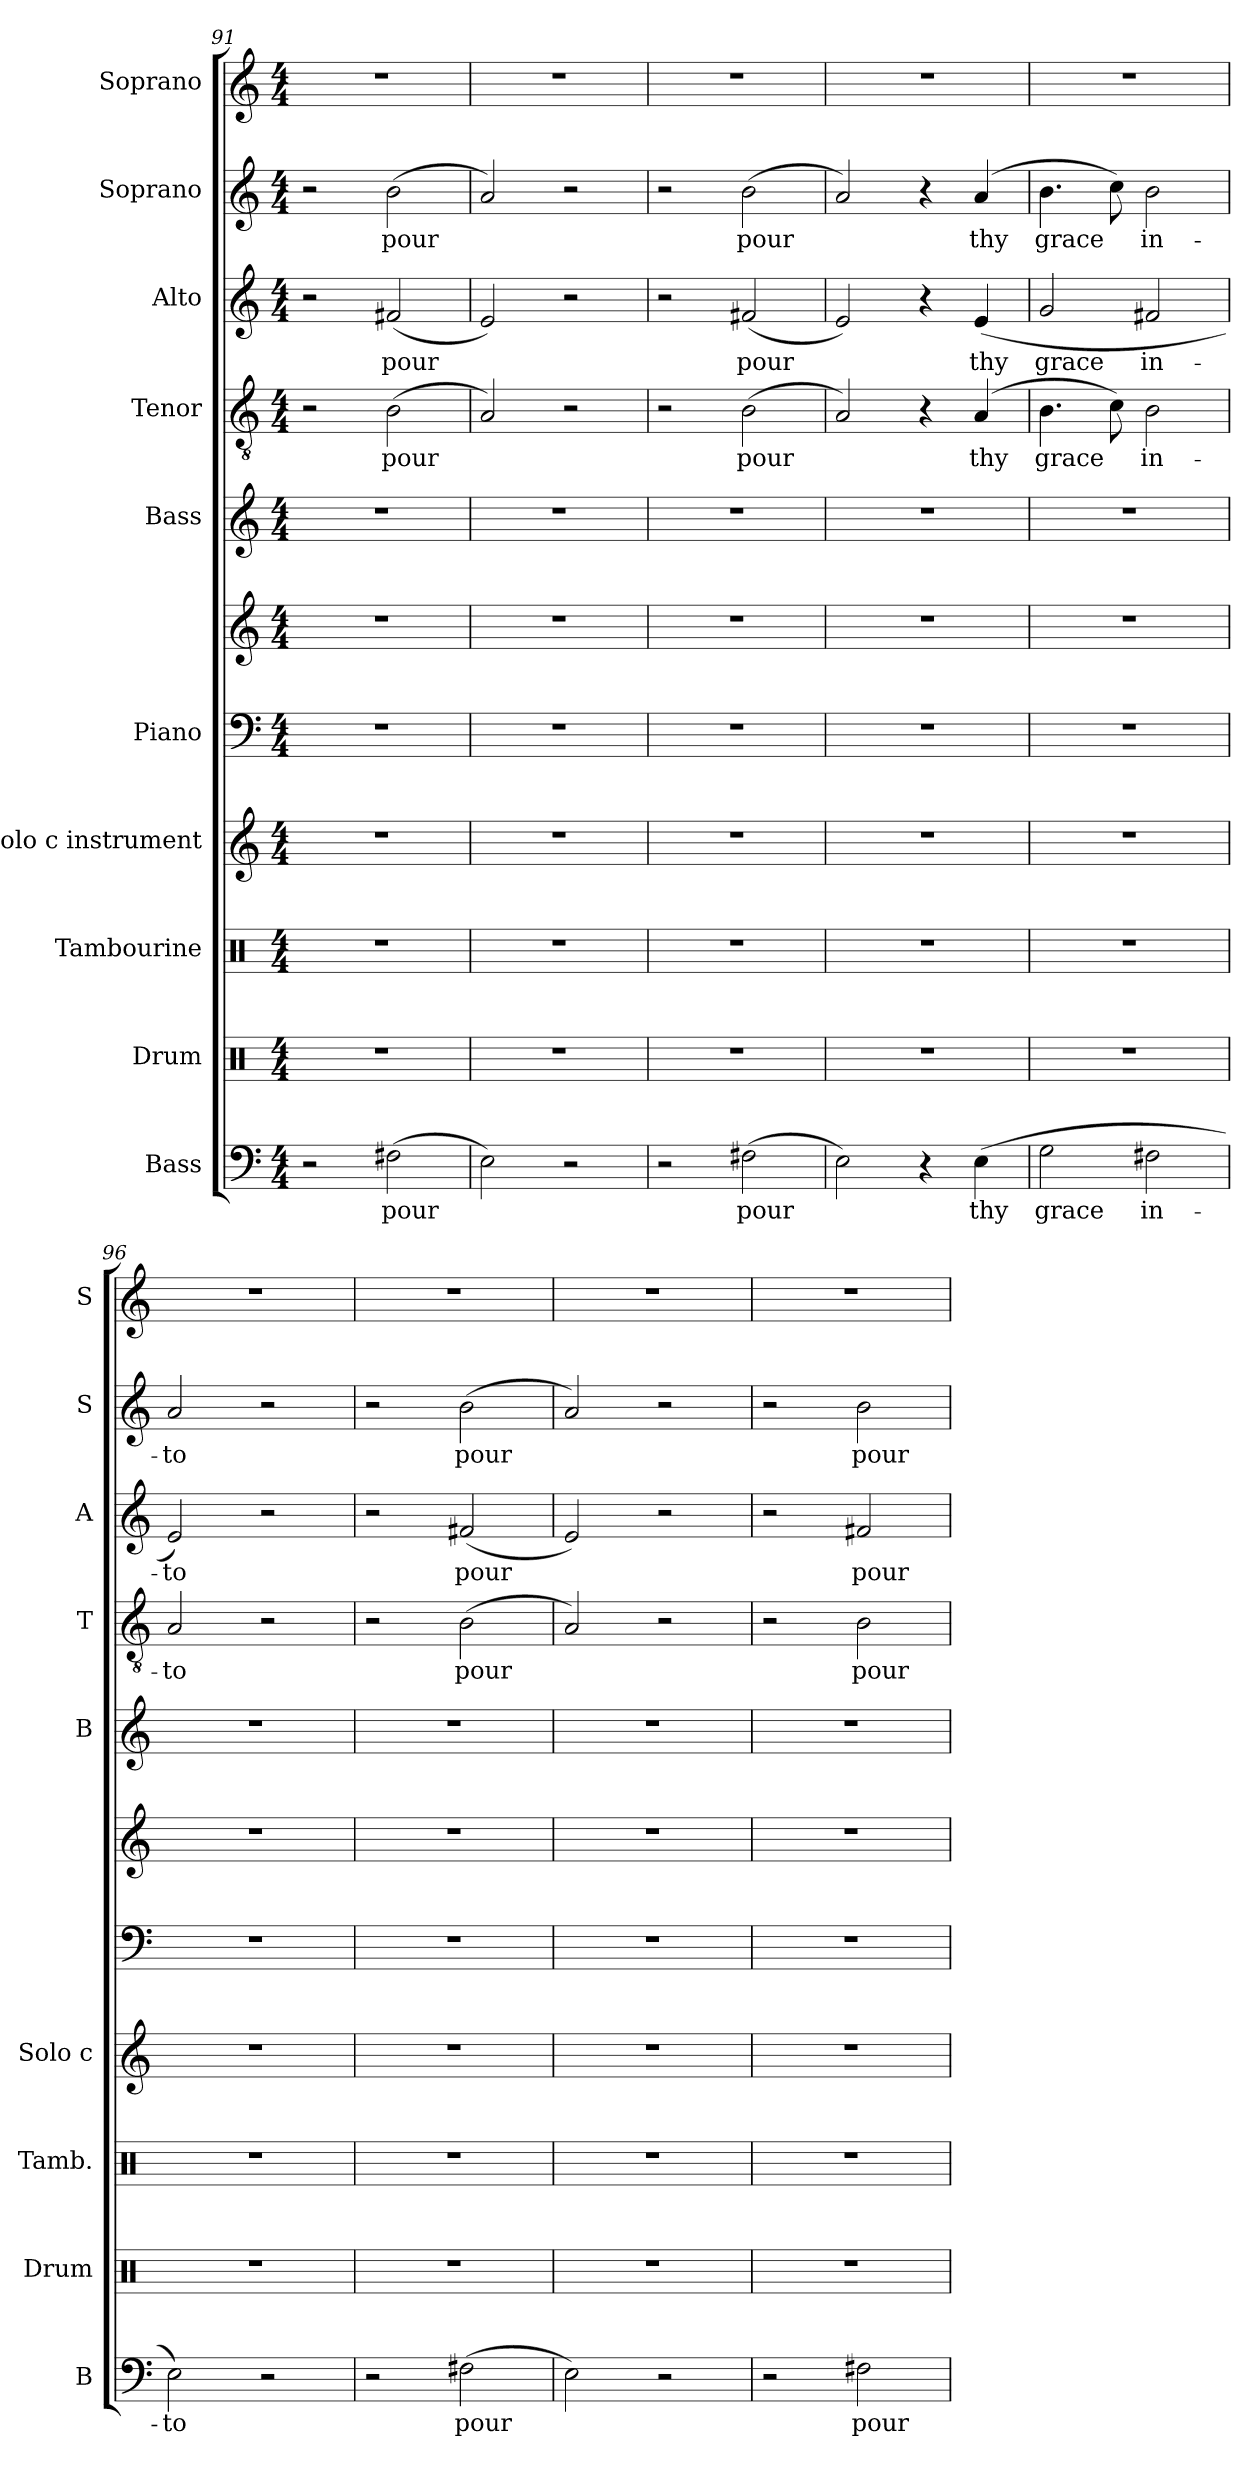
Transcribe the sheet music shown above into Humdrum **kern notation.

**kern	**text	**kern	**kern	**kern	**kern	**kern	**kern	**kern	**text	**kern	**text	**kern	**text	**kern
*part10	*part10	*part9	*part8	*part7	*part6	*part6	*part5	*part4	*part4	*part3	*part3	*part2	*part2	*part1
*staff11	*staff11	*staff10	*staff9	*staff8	*staff7	*staff6	*staff5	*staff4	*staff4	*staff3	*staff3	*staff2	*staff2	*staff1
*I"Bass	*	*I"Drum	*I"Tambourine	*I"Solo c instrument	*I"Piano	*	*I"Bass	*I"Tenor	*	*I"Alto	*	*I"Soprano	*	*I"Soprano
*I'B	*	*I'Drum	*I'Tamb.	*I'Solo c	*	*	*I'B	*I'T	*	*I'A	*	*I'S	*	*I'S
*clefF4	*	*clefX	*clefX	*clefG2	*clefF4	*clefG2	*clefG2	*clefGv2	*	*clefG2	*	*clefG2	*	*clefG2
*	*	*	*	*	*	*	*ITrd7c12	*	*	*	*	*	*	*
*k[]	*	*k[]	*k[]	*k[]	*k[]	*k[]	*k[]	*k[]	*	*k[]	*	*k[]	*	*k[]
*C:	*	*C:	*C:	*C:	*C:	*C:	*C:	*C:	*	*C:	*	*C:	*	*C:
*M4/4	*	*M4/4	*M4/4	*M4/4	*M4/4	*M4/4	*M4/4	*M4/4	*	*M4/4	*	*M4/4	*	*M4/4
=91	=91	=91	=91	=91	=91	=91	=91	=91	=91	=91	=91	=91	=91	=91
2r	.	1r	1r	1r	1r	1r	1r	2r	.	2r	.	2r	.	1r
!	!LO:LY:b	!	!	!	!	!	!	!	!LO:LY:b	!	!LO:LY:b	!	!LO:LY:b	!
(>2F#X\	pour	.	.	.	.	.	.	(>2B\	pour	(2f#X/	pour	(>2b\	pour	.
=92	=92	=92	=92	=92	=92	=92	=92	=92	=92	=92	=92	=92	=92	=92
2E\)	.	1r	1r	1r	1r	1r	1r	2A/)	.	2e/)	.	2a/)	.	1r
2r	.	.	.	.	.	.	.	2r	.	2r	.	2r	.	.
=93	=93	=93	=93	=93	=93	=93	=93	=93	=93	=93	=93	=93	=93	=93
2r	.	1r	1r	1r	1r	1r	1r	2r	.	2r	.	2r	.	1r
!	!LO:LY:b	!	!	!	!	!	!	!	!LO:LY:b	!	!LO:LY:b	!	!LO:LY:b	!
(>2F#X\	pour	.	.	.	.	.	.	(>2B\	pour	(2f#X/	pour	(>2b\	pour	.
=94	=94	=94	=94	=94	=94	=94	=94	=94	=94	=94	=94	=94	=94	=94
2E\)	.	1r	1r	1r	1r	1r	1r	2A/)	.	2e/)	.	2a/)	.	1r
4r	.	.	.	.	.	.	.	4r	.	4r	.	4r	.	.
!	!LO:LY:b	!	!	!	!	!	!	!	!LO:LY:b	!	!LO:LY:b	!	!LO:LY:b	!
(>4E\	thy	.	.	.	.	.	.	(4A/	thy	(4e/	thy	(4a/	thy	.
!!LO:PB:g=z
=95	=95	=95	=95	=95	=95	=95	=95	=95	=95	=95	=95	=95	=95	=95
!	!LO:LY:b	!	!	!	!	!	!	!	!LO:LY:b	!	!LO:LY:b	!	!LO:LY:b	!
2G\	grace	1r	1r	1r	1r	1r	1r	4.B\	grace	2g/	grace	4.b\	grace	1r
.	.	.	.	.	.	.	.	8c\)	.	.	.	8cc\)	.	.
!	!LO:LY:b	!	!	!	!	!	!	!	!LO:LY:b	!	!LO:LY:b	!	!LO:LY:b	!
2F#X\	in-	.	.	.	.	.	.	2B\	in-	2f#X/	in-	2b\	in-	.
=96	=96	=96	=96	=96	=96	=96	=96	=96	=96	=96	=96	=96	=96	=96
!	!LO:LY:b	!	!	!	!	!	!	!	!LO:LY:b	!	!LO:LY:b	!	!LO:LY:b	!
2E\)	-to	1r	1r	1r	1r	1r	1r	2A/	-to	2e/)	-to	2a/	-to	1r
2r	.	.	.	.	.	.	.	2r	.	2r	.	2r	.	.
=97	=97	=97	=97	=97	=97	=97	=97	=97	=97	=97	=97	=97	=97	=97
2r	.	1r	1r	1r	1r	1r	1r	2r	.	2r	.	2r	.	1r
!	!LO:LY:b	!	!	!	!	!	!	!	!LO:LY:b	!	!LO:LY:b	!	!LO:LY:b	!
(>2F#X\	pour	.	.	.	.	.	.	(>2B\	pour	(2f#X/	pour	(>2b\	pour	.
=98	=98	=98	=98	=98	=98	=98	=98	=98	=98	=98	=98	=98	=98	=98
2E\)	.	1r	1r	1r	1r	1r	1r	2A/)	.	2e/)	.	2a/)	.	1r
2r	.	.	.	.	.	.	.	2r	.	2r	.	2r	.	.
=99	=99	=99	=99	=99	=99	=99	=99	=99	=99	=99	=99	=99	=99	=99
2r	.	1r	1r	1r	1r	1r	1r	2r	.	2r	.	2r	.	1r
!	!LO:LY:b	!	!	!	!	!	!	!	!LO:LY:b	!	!LO:LY:b	!	!LO:LY:b	!
2F#X\	pour	.	.	.	.	.	.	2B\	pour	2f#X/	pour	2b\	pour	.
=	=	=	=	=	=	=	=	=	=	=	=	=	=	=
*-	*-	*-	*-	*-	*-	*-	*-	*-	*-	*-	*-	*-	*-	*-
